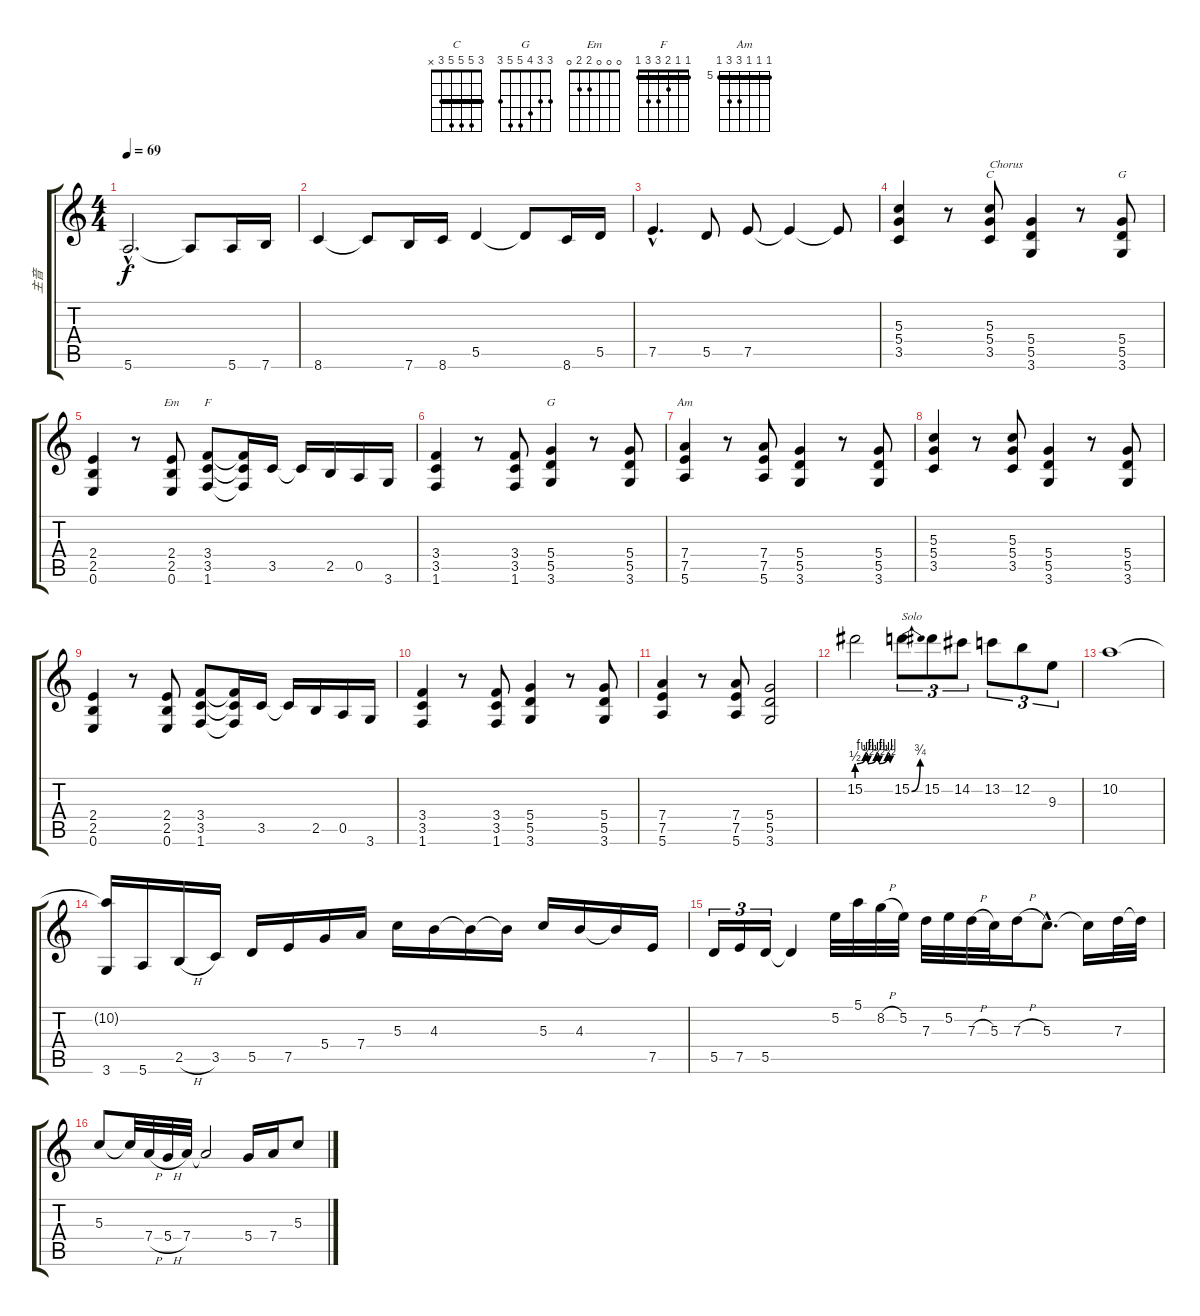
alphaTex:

\track ("主音" "主音") {instrument overdrivenguitar}
\staff {score tabs}
\tuning (E4 B3 G3 D3 A2 E2) {hide}
\chord ("C" 3 5 5 5 3 x) {barre 3}
\chord ("G" 3 3 4 5 5 3) {barre 3}
\chord ("Em" 0 0 0 2 2 0)
\chord ("F" 1 1 2 3 3 1) {barre 1}
\chord ("G" 3 3 4 5 5 3)
\chord ("Am" 5 5 5 7 7 5) {firstfret 5 barre 5}
\ts (4 4)
\tempo 69
\clef g2
\ks c
5.6{hac}.2{d dy f} 5.6{t}.8 5.6.16 7.6.16 |
8.6.4 8.6{t}.8 7.6.16 8.6.16 5.5.4 5.5{t}.8 8.6.16 5.5.16 |
7.5{hac}.4{d} 5.5.8 7.5.8 7.5{t}.4 7.5{t}.8 |
(5.3 5.4 3.5).4{volume 13} r.8 (5.3 5.4 3.5).8{ch "C" txt "Chorus"} (5.4 5.5 3.6).4 r.8 (5.4 5.5 3.6).8{ch "G"} |
(2.4 2.5 0.6).4 r.8 (2.4 2.5 0.6).8{ch "Em"} (3.4 3.5 1.6).8{ch "F"} (3.4{t} 3.5{t} 1.6{t}).16 3.5.16 3.5{t}.16 2.5.16 0.5.16 3.6.16 |
(3.4 3.5 1.6).4 r.8 (3.4 3.5 1.6).8 (5.4 5.5 3.6).4{ch "G"} r.8 (5.4 5.5 3.6).8 |
(7.4 7.5 5.6).4{ch "Am"} r.8 (7.4 7.5 5.6).8 (5.4 5.5 3.6).4 r.8 (5.4 5.5 3.6).8 |
(5.3 5.4 3.5).4 r.8 (5.3 5.4 3.5).8 (5.4 5.5 3.6).4 r.8 (5.4 5.5 3.6).8 |
(2.4 2.5 0.6).4 r.8 (2.4 2.5 0.6).8 (3.4 3.5 1.6).8 (3.4{t} 3.5{t} 1.6{t}).16 3.5.16 3.5{t}.16 2.5.16 0.5.16 3.6.16 |
(3.4 3.5 1.6).4 r.8 (3.4 3.5 1.6).8 (5.4 5.5 3.6).4 r.8 (5.4 5.5 3.6).8 |
(7.4 7.5 5.6).4 r.8 (7.4 7.5 5.6).8 (5.4 5.5 3.6).2 |
15.2{be (custom 0 2 15 4 20 2 35 4 40 2 55 4 60 2)}.2{volume 16} 15.2{be (bend 0 0 60 3)}.8{tu (3 2) txt "Solo"} 15.2.8{tu (3 2)} 14.2.8{tu (3 2)} 13.2.8{tu (3 2)} 12.2.8{tu (3 2)} 9.3.8{tu (3 2)} |
10.2.1 |
(10.2{t} 3.6).16 5.6.16 2.5{h}.16 3.5.16 5.5.16 7.5.16 5.4.16 7.4.16 5.3.16 4.3.16 4.3{t}.16 4.3{t}.16 5.3.16 4.3.16 4.3{t}.16 7.5.16 |
5.5.16{tu (3 2)} 7.5.16{tu (3 2)} 5.5.16{tu (3 2)} 5.5{t}.4 5.2.32 5.1.32 8.2{h}.32 5.2.32 7.3.32 5.2.32 7.3{h}.32 5.3.32 7.3{h}.16 5.3{hac}.8{d} 5.3{t}.16 7.3.32 7.3{t}.32 |
5.3.8 5.3{t}.32 7.4{h}.32 5.4{h}.32 7.4.32 7.4{t}.2 5.4.16 7.4.16 5.3.8
